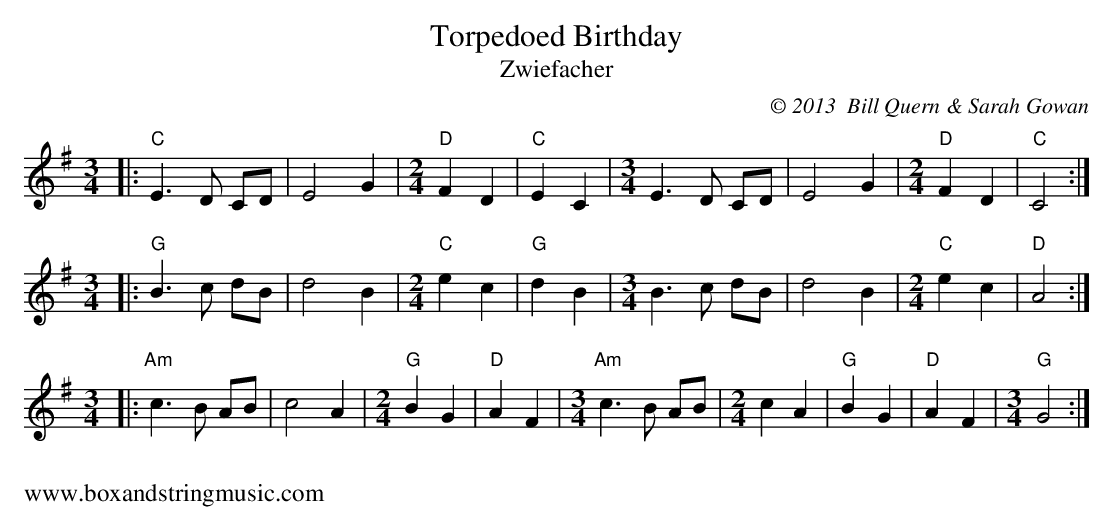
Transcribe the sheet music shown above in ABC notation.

X:1
T:Torpedoed Birthday
T:Zwiefacher
C:© 2013  Bill Quern & Sarah Gowan
M:3/4
L:1/8
K:G
|:"C"E3D CD|E4G2|\
M:2/4
"D"F2D2|"C"E2C2|\
M:3/4
E3D CD|E4G2|\
M:2/4
"D"F2D2|"C"C4:|
M:3/4
|:"G"B3c dB|d4B2|\
M:2/4
"C"e2c2|"G"d2B2|\
M:3/4
B3c dB|d4B2|\
M:2/4
"C"e2c2|"D"A4:|
M:3/4
|:"Am"c3B AB|c4A2|\
M:2/4
"G"B2G2|"D"A2F2|\
M:3/4
"Am"c3B AB|\
M:2/4
c2A2|"G"B2G2|"D"A2F2|\
M:3/4
"G"G4:|
